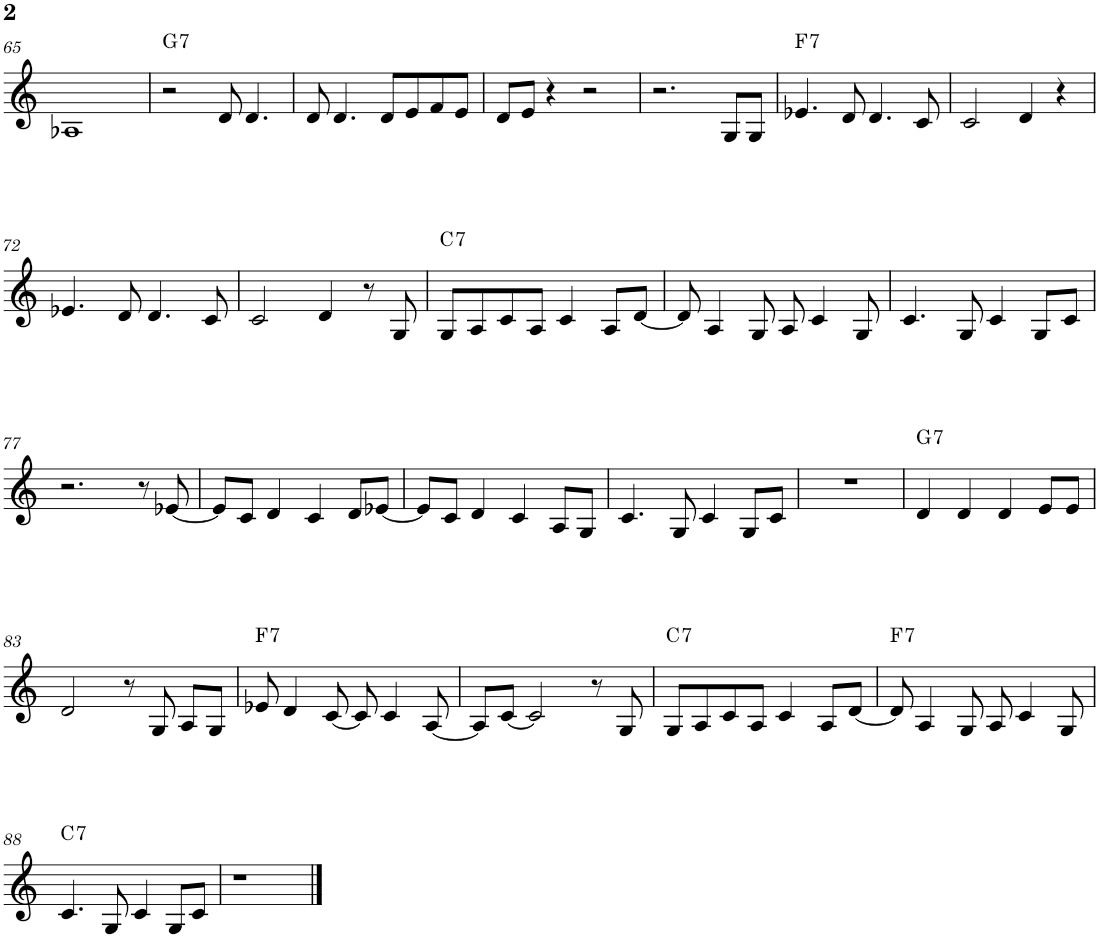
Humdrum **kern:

**kern	**harte
*part1	*part1
*staff1	*
*I"P1	*
!!LO:PB:g=z
*clefG2	*
*k[]	*
*M4/4	*
=65	=65
1A-X	.
=66	=66
!	!LO:H:kt=7
2r	G:7
8d/	.
4.d/	.
=67	=67
8d/	.
4.d/	.
8d/L	.
8e/	.
8f/	.
8e/J	.
=68	=68
8d/L	.
8e/J	.
4r	.
2r	.
=69	=69
2.r	.
8G/L	.
8G/J	.
=70	=70
!	!LO:H:kt=7
4.e-X/	F:7
8d/	.
4.d/	.
8c/	.
=71	=71
2c/	.
4d/	.
4r	.
!!LO:LB:g=z
=72	=72
4.e-X/	.
8d/	.
4.d/	.
8c/	.
=73	=73
2c/	.
4d/	.
8r	.
8G/	.
=74	=74
!	!LO:H:kt=7
8G/L	C:7
8A/	.
8c/	.
8A/J	.
4c/	.
8A/L	.
[<8d/J	.
=75	=75
8d/]	.
4A/	.
8G/	.
8A/	.
4c/	.
8G/	.
=76	=76
4.c/	.
8G/	.
4c/	.
8G/L	.
8c/J	.
!!LO:LB:g=z
=77	=77
2.r	.
8r	.
[<8e-X/	.
=78	=78
8e-/L]	.
8c/J	.
4d/	.
4c/	.
8d/L	.
[<8e-X/J	.
=79	=79
8e-/L]	.
8c/J	.
4d/	.
4c/	.
8A/L	.
8G/J	.
=80	=80
4.c/	.
8G/	.
4c/	.
8G/L	.
8c/J	.
=81	=81
1r	.
=82	=82
!	!LO:H:kt=7
4d/	G:7
4d/	.
4d/	.
8e/L	.
8e/J	.
!!LO:LB:g=z
=83	=83
2d/	.
8r	.
8G/	.
8A/L	.
8G/J	.
=84	=84
!	!LO:H:kt=7
8e-X/	F:7
4d/	.
[<8c/	.
8c/]	.
4c/	.
[<8A/	.
=85	=85
8A/L]	.
[<8c/J	.
2c/]	.
8r	.
8G/	.
=86	=86
!	!LO:H:kt=7
8G/L	C:7
8A/	.
8c/	.
8A/J	.
4c/	.
8A/L	.
[<8d/J	.
=87	=87
!	!LO:H:kt=7
8d/]	F:7
4A/	.
8G/	.
8A/	.
4c/	.
8G/	.
!!LO:LB:g=z
=88	=88
!	!LO:H:kt=7
4.c/	C:7
8G/	.
4c/	.
8G/L	.
8c/J	.
=89	=89
1r	.
==	==
*-	*-
